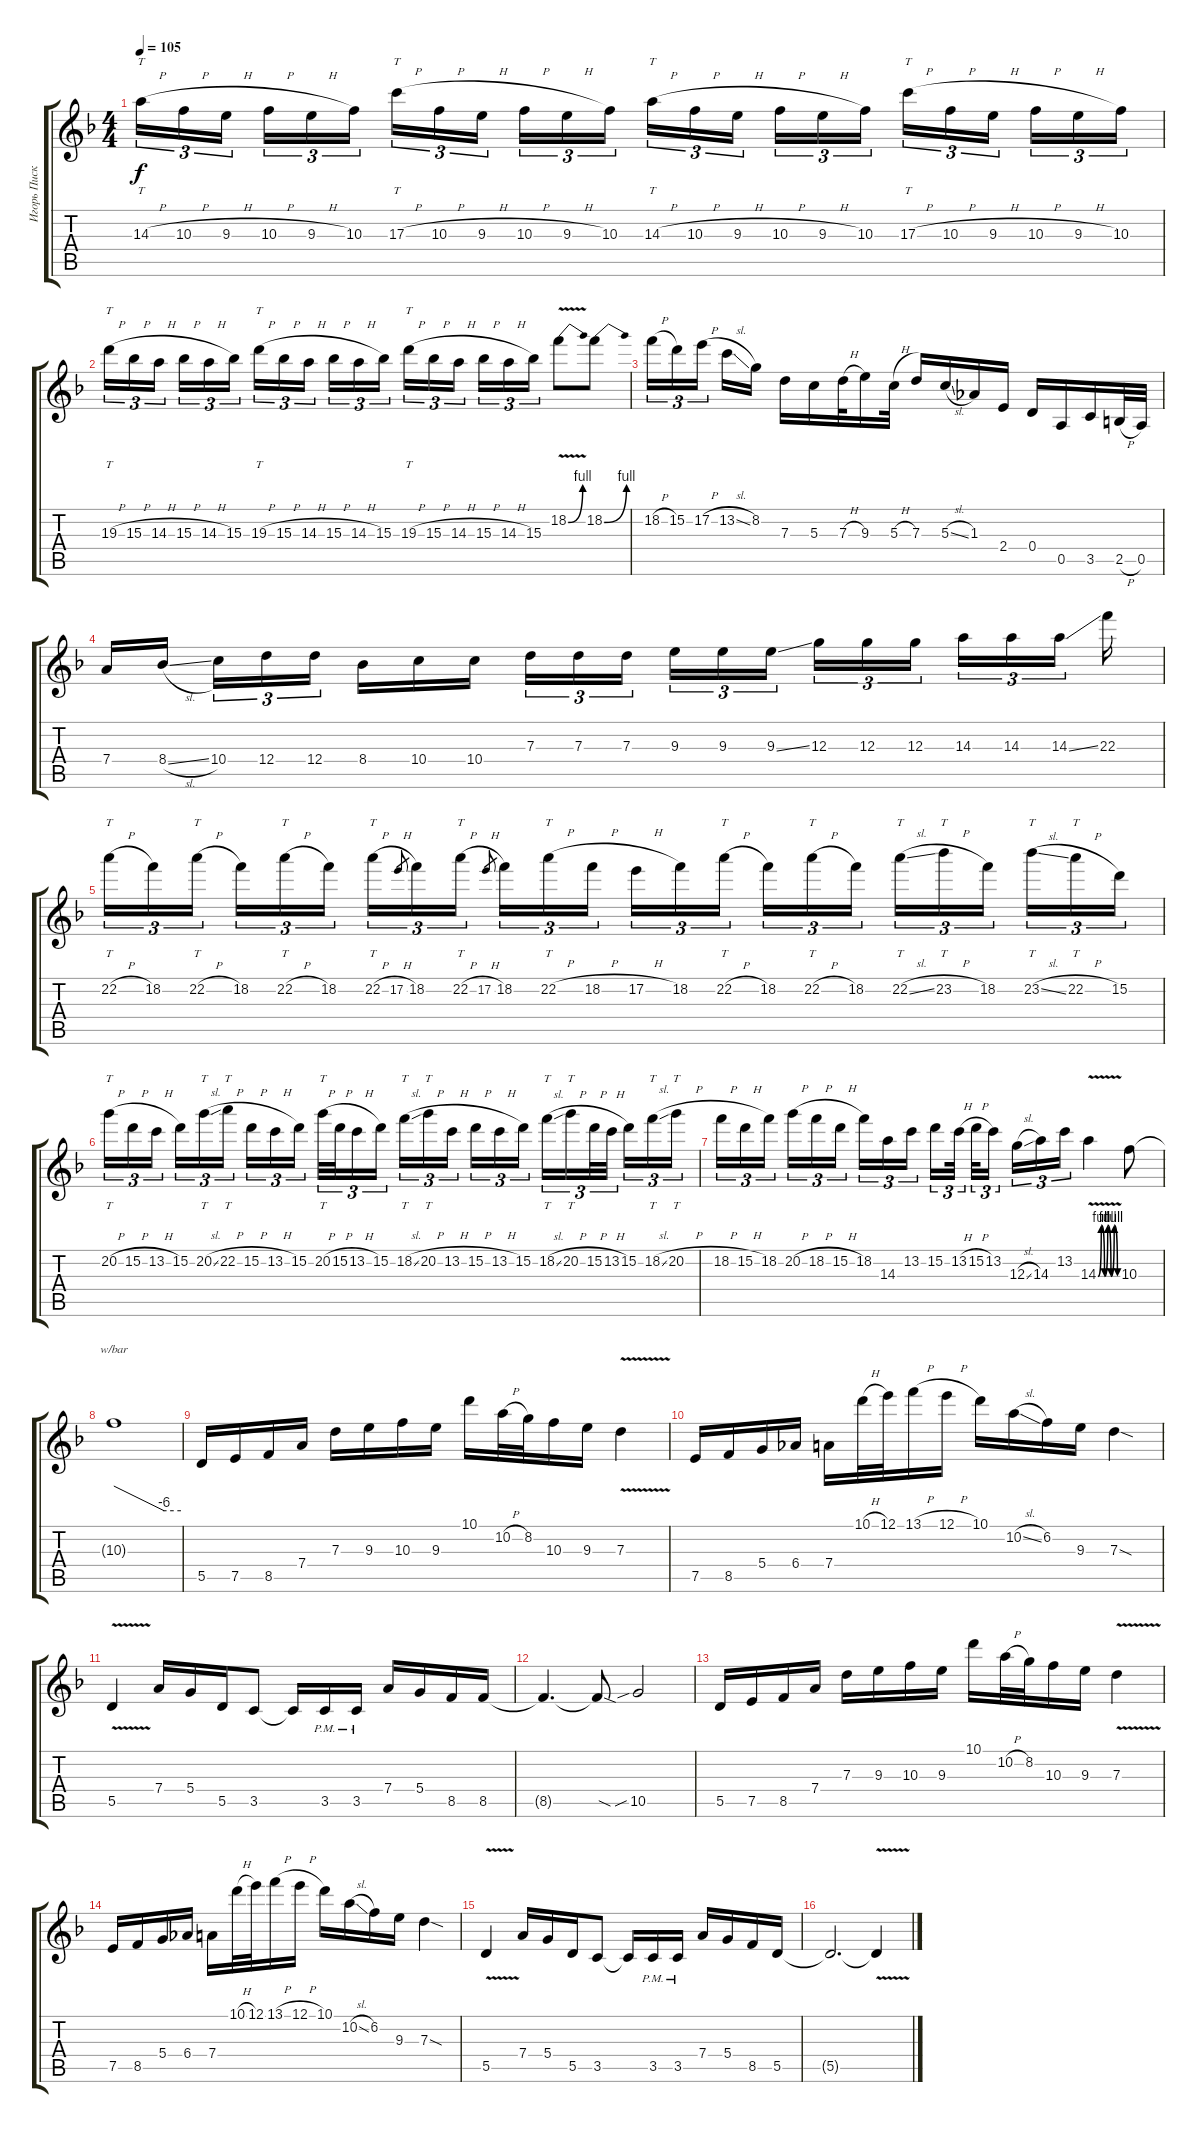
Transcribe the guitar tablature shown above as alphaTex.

\track ("Игорь Пискарев" "Игорь Писк") {instrument distortionguitar}
\staff {score tabs}
\tuning (E4 B3 G3 D3 A2 E2) {hide}
\ts (4 4)
\tempo 105
\clef g2
\ks f
14.3{h}.16{tt tu (3 2) dy f} 10.3{h}.16{tu (3 2)} 9.3{h}.16{tu (3 2) beam splitsecondary} 10.3{h}.16{tu (3 2)} 9.3{h}.16{tu (3 2)} 10.3.16{tu (3 2)} 17.3{h}.16{tt tu (3 2)} 10.3{h}.16{tu (3 2)} 9.3{h}.16{tu (3 2) beam splitsecondary} 10.3{h}.16{tu (3 2)} 9.3{h}.16{tu (3 2)} 10.3.16{tu (3 2)} 14.3{h}.16{tt tu (3 2)} 10.3{h}.16{tu (3 2)} 9.3{h}.16{tu (3 2) beam splitsecondary} 10.3{h}.16{tu (3 2)} 9.3{h}.16{tu (3 2)} 10.3.16{tu (3 2)} 17.3{h}.16{tt tu (3 2)} 10.3{h}.16{tu (3 2)} 9.3{h}.16{tu (3 2) beam splitsecondary} 10.3{h}.16{tu (3 2)} 9.3{h}.16{tu (3 2)} 10.3.16{tu (3 2)} |
19.3{h}.16{tt tu (3 2)} 15.3{h}.16{tu (3 2)} 14.3{h}.16{tu (3 2) beam splitsecondary} 15.3{h}.16{tu (3 2)} 14.3{h}.16{tu (3 2)} 15.3.16{tu (3 2)} 19.3{h}.16{tt tu (3 2)} 15.3{h}.16{tu (3 2)} 14.3{h}.16{tu (3 2) beam splitsecondary} 15.3{h}.16{tu (3 2)} 14.3{h}.16{tu (3 2)} 15.3.16{tu (3 2)} 19.3{h}.16{tt tu (3 2)} 15.3{h}.16{tu (3 2)} 14.3{h}.16{tu (3 2) beam splitsecondary} 15.3{h}.16{tu (3 2)} 14.3{h}.16{tu (3 2)} 15.3.16{tu (3 2)} 18.2{be (bend 0 0 60 4) v}.8 18.2{be (bend 0 0 60 4)}.8 |
18.2{h}.16{tu (3 2)} 15.2.16{tu (3 2)} 17.2{h}.16{tu (3 2) beam splitsecondary} 13.2{sl}.16 8.2.16 7.3.16 5.3.16 7.3{h}.32 9.3.16 5.3{h}.32 7.3.16 5.3{sl}.16 1.3.16 2.4.16 0.4.16 0.5.16 3.5.16 2.5{h}.32 0.5.32 |
7.4.16 8.4{sl}.16{beam splitsecondary} 10.4.16{tu (3 2)} 12.4.16{tu (3 2)} 12.4.16{tu (3 2)} 8.4.16 10.4.16 10.4.16{beam splitsecondary} 7.3.16{tu (3 2)} 7.3.16{tu (3 2) beam merge} 7.3.16{tu (3 2) beam splitsecondary} 9.3.16{tu (3 2)} 9.3.16{tu (3 2)} 9.3{ss}.16{tu (3 2) beam splitsecondary} 12.3.16{tu (3 2)} 12.3.16{tu (3 2) beam merge} 12.3.16{tu (3 2) beam splitsecondary} 14.3.16{tu (3 2)} 14.3.16{tu (3 2)} 14.3{ss}.16{tu (3 2) beam splitsecondary} 22.3.16 |
22.2{h}.16{tt tu (3 2)} 18.2.16{tu (3 2)} 22.2{h}.16{tt tu (3 2) beam splitsecondary} 18.2.16{tu (3 2)} 22.2{h}.16{tt tu (3 2)} 18.2.16{tu (3 2)} 22.2{h}.16{tt tu (3 2)} 17.2{h}.8{gr} 18.2.16{tu (3 2)} 22.2{h}.16{tt tu (3 2)} 17.2{h}.8{gr beam splitsecondary} 18.2.16{tu (3 2)} 22.2{h}.16{tt tu (3 2)} 18.2{h}.16{tu (3 2)} 17.2{h}.16{tu (3 2)} 18.2.16{tu (3 2)} 22.2{h}.16{tt tu (3 2) beam splitsecondary} 18.2.16{tu (3 2)} 22.2{h}.16{tt tu (3 2)} 18.2.16{tu (3 2)} 22.2{sl}.16{tt tu (3 2)} 23.2{h}.16{tt tu (3 2)} 18.2.16{tu (3 2) beam splitsecondary} 23.2{sl}.16{tt tu (3 2)} 22.2{h}.16{tt tu (3 2)} 15.2.16{tu (3 2)} |
20.2{h}.16{tt tu (3 2)} 15.2{h}.16{tu (3 2)} 13.2{h}.16{tu (3 2) beam splitsecondary} 15.2.16{tu (3 2)} 20.2{sl}.16{tt tu (3 2)} 22.2{h}.16{tt tu (3 2)} 15.2{h}.16{tu (3 2)} 13.2{h}.16{tu (3 2)} 15.2.16{tu (3 2) beam splitsecondary} 20.2{h}.32{tt tu (3 2)} 15.2{h}.32{tu (3 2)} 13.2{h}.16{tu (3 2)} 15.2.16{tu (3 2)} 18.2{sl}.16{tt tu (3 2)} 20.2{h}.16{tt tu (3 2)} 13.2{h}.16{tu (3 2) beam splitsecondary} 15.2{h}.16{tu (3 2)} 13.2{h}.16{tu (3 2)} 15.2.16{tu (3 2)} 18.2{sl}.16{tt tu (3 2)} 20.2{h}.16{tt tu (3 2)} 15.2{h}.32{tu (3 2)} 13.2{h}.32{tu (3 2) beam splitsecondary} 15.2.16{tu (3 2)} 18.2{sl}.16{tt tu (3 2)} 20.2{h}.16{tt tu (3 2)} |
18.2{h}.16{tu (3 2)} 15.2{h}.16{tu (3 2)} 18.2.16{tu (3 2) beam splitsecondary} 20.2{h}.16{tu (3 2)} 18.2{h}.16{tu (3 2)} 15.2{h}.16{tu (3 2)} 18.2.16{tu (3 2)} 14.3.16{tu (3 2)} 13.2.16{tu (3 2) beam splitsecondary} 15.2.16{tu (3 2)} 13.2{h}.32{tu (3 2) beam splitsecondary} 15.2{h}.32{tu (3 2)} 13.2.16{tu (3 2)} 12.3{sl}.16{tu (3 2)} 14.3.16{tu (3 2)} 13.2.16{tu (3 2)} 14.3{be (custom 0 0 10 4 20 0 30 4 40 0 50 4 60 0) v}.4 10.3.8 |
10.3{t}.1{tbe (custom default 0 0 45 -24 60 -24)} |
5.5.16 7.5.16 8.5.16 7.4.16 7.3.16 9.3.16 10.3.16 9.3.16 10.1.16 10.2{h}.32 8.2.32 10.3.16 9.3.16 7.3{v}.4 |
7.5.16 8.5.16 5.4.16 6.4.16 7.4.16 10.1{h}.32 12.1.32 13.1{h}.16 12.1{h}.16 10.1.16 10.2{sl}.16 6.2.16 9.3.16 7.3{sod}.4 |
5.5{v}.4 7.4.16 5.4.16 5.5.16 3.5.8 3.5{t}.16 3.5{pm}.16 3.5{pm}.16 7.4.16 5.4.16 8.5.16 8.5.16 |
8.5{t}.4{d} 8.5{sod t}.8 10.5{sib}.2 |
5.5.16 7.5.16 8.5.16 7.4.16 7.3.16 9.3.16 10.3.16 9.3.16 10.1.16 10.2{h}.32 8.2.32 10.3.16 9.3.16 7.3{v}.4 |
7.5.16 8.5.16 5.4.16 6.4.16 7.4.16 10.1{h}.32 12.1.32 13.1{h}.16 12.1{h}.16 10.1.16 10.2{sl}.16 6.2.16 9.3.16 7.3{sod}.4 |
5.5{v}.4 7.4.16 5.4.16 5.5.16 3.5.8 3.5{t}.16 3.5{pm}.16 3.5{pm}.16 7.4.16 5.4.16 8.5.16 5.5.16 |
5.5{t}.2{d} 5.5{v t}.4
